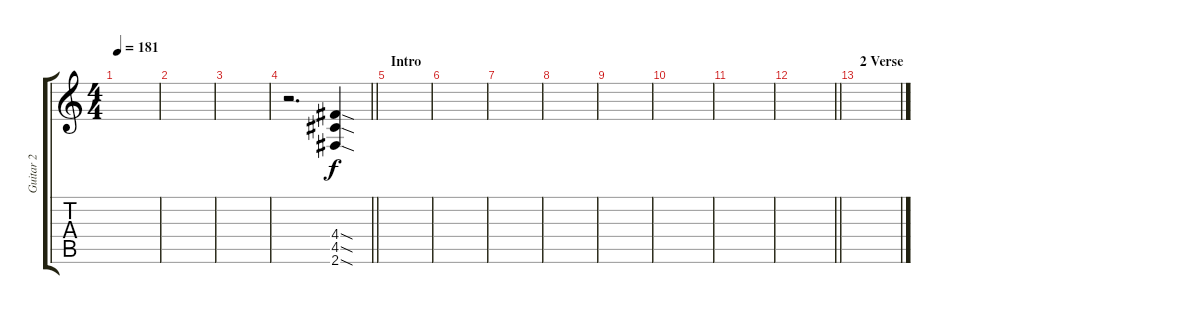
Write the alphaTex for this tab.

\track ("Guitar 2" "Guitar 2") {instrument distortionguitar}
\staff {score tabs}
\tuning (E4 B3 G3 D3 A2 E2) {hide}
\ts (4 4)
\tempo 181
\clef g2
\ks c
|
|
|
\barLineRight lightlight
r.2{d} (4.4{sod} 4.5{sod} 2.6{sod}).4 |
\section ("" "Intro")
|
|
|
|
|
|
|
\barLineRight lightlight
|
\section ("" "2 Verse")
